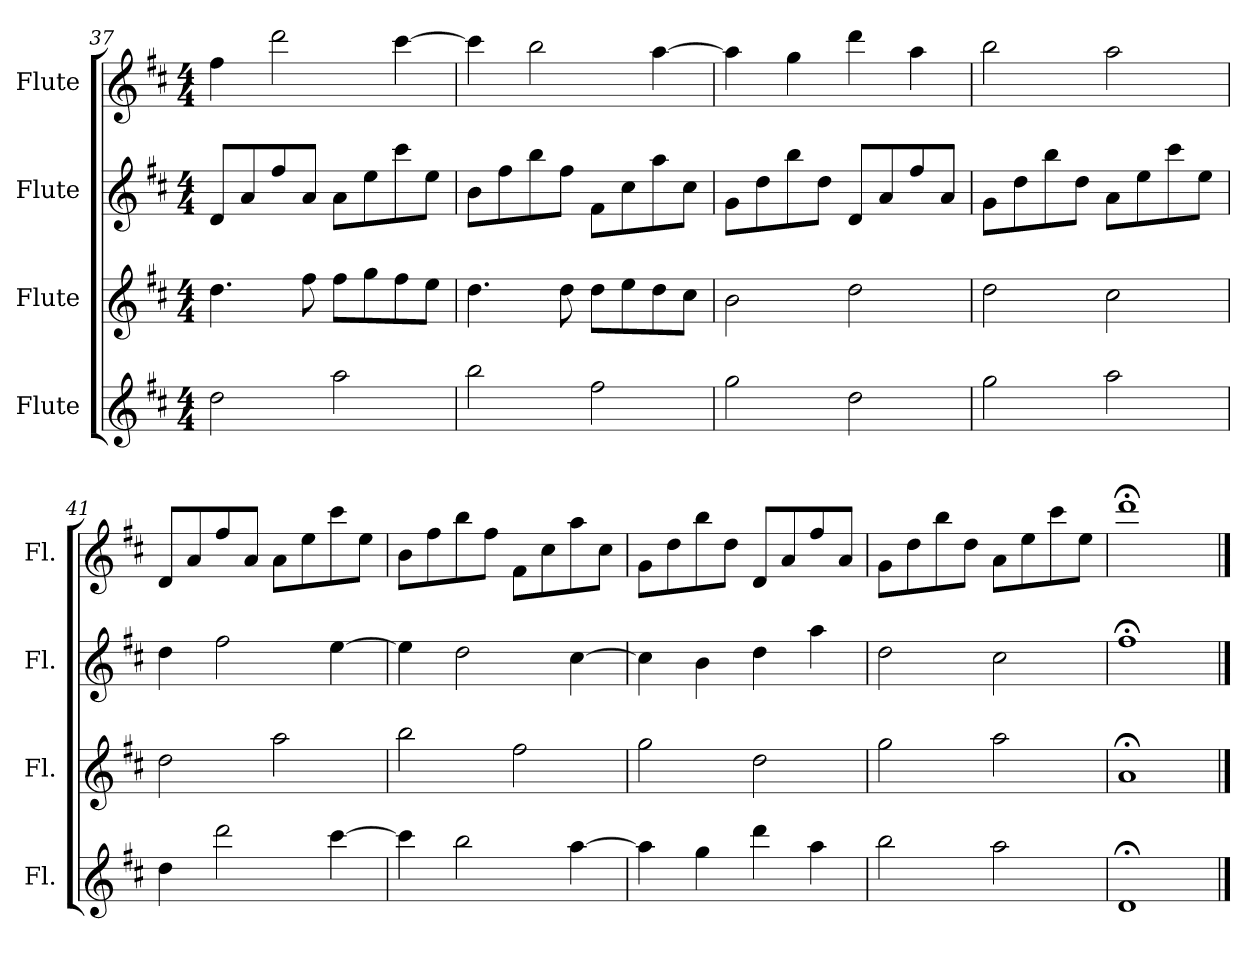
**kern	**kern	**kern	**kern
*part4	*part3	*part2	*part1
*staff4	*staff3	*staff2	*staff1
*I"Flute	*I"Flute	*I"Flute	*I"Flute
*I'Fl.	*I'Fl.	*I'Fl.	*I'Fl.
!!LO:LB:g=z
*clefG2	*clefG2	*clefG2	*clefG2
*k[f#c#]	*k[f#c#]	*k[f#c#]	*k[f#c#]
*M4/4	*M4/4	*M4/4	*M4/4
=37	=37	=37	=37
2dd\	4.dd\	8d/L	4ff#\
.	.	8a/	.
.	.	8ff#/	2ddd\
.	8ff#\	8a/J	.
2aa\	8ff#\L	8a\L	.
.	8gg\	8ee\	.
.	8ff#\	8ccc#\	[4ccc#\
.	8ee\J	8ee\J	.
=38	=38	=38	=38
2bb\	4.dd\	8b\L	4ccc#\]
.	.	8ff#\	.
.	.	8bb\	2bb\
.	8dd\	8ff#\J	.
2ff#\	8dd\L	8f#\L	.
.	8ee\	8cc#\	.
.	8dd\	8aa\	[4aa\
.	8cc#\J	8cc#\J	.
=39	=39	=39	=39
2gg\	2b\	8g\L	4aa\]
.	.	8dd\	.
.	.	8bb\	4gg\
.	.	8dd\J	.
2dd\	2dd\	8d/L	4ddd\
.	.	8a/	.
.	.	8ff#/	4aa\
.	.	8a/J	.
=40	=40	=40	=40
2gg\	2dd\	8g\L	2bb\
.	.	8dd\	.
.	.	8bb\	.
.	.	8dd\J	.
2aa\	2cc#\	8a\L	2aa\
.	.	8ee\	.
.	.	8ccc#\	.
.	.	8ee\J	.
=41	=41	=41	=41
4dd\	2dd\	4dd\	8d/L
.	.	.	8a/
2ddd\	.	2ff#\	8ff#/
.	.	.	8a/J
.	2aa\	.	8a\L
.	.	.	8ee\
[4ccc#\	.	[4ee\	8ccc#\
.	.	.	8ee\J
=42	=42	=42	=42
4ccc#\]	2bb\	4ee\]	8b\L
.	.	.	8ff#\
2bb\	.	2dd\	8bb\
.	.	.	8ff#\J
.	2ff#\	.	8f#\L
.	.	.	8cc#\
[4aa\	.	[4cc#\	8aa\
.	.	.	8cc#\J
!!LO:LB:g=z
=43	=43	=43	=43
4aa\]	2gg\	4cc#\]	8g\L
.	.	.	8dd\
4gg\	.	4b\	8bb\
.	.	.	8dd\J
4ddd\	2dd\	4dd\	8d/L
.	.	.	8a/
4aa\	.	4aa\	8ff#/
.	.	.	8a/J
=44	=44	=44	=44
2bb\	2gg\	2dd\	8g\L
.	.	.	8dd\
.	.	.	8bb\
.	.	.	8dd\J
2aa\	2aa\	2cc#\	8a\L
.	.	.	8ee\
.	.	.	8ccc#\
.	.	.	8ee\J
=45	=45	=45	=45
1d;	1a;<	1ff#;<	1ddd;<
==	==	==	==
*-	*-	*-	*-
